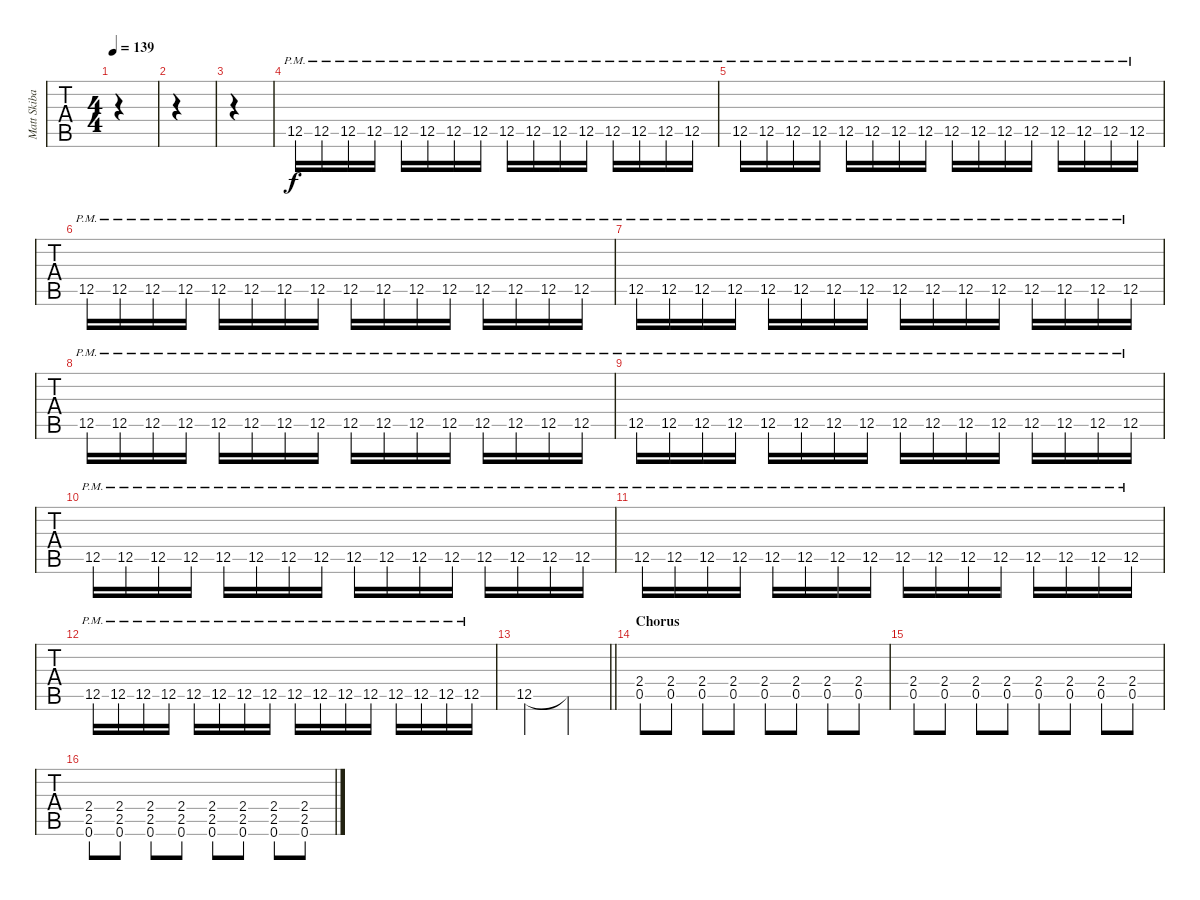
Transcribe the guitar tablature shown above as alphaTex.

\track ("Matt Skiba - Guitar One" "Matt Skiba") {instrument distortionguitar}
\staff {tabs}
\tuning (E4 B3 G3 D3 A2 E2) {hide}
\ts (4 4)
\tempo 139
\clef g2
\ks a
|
|
|
12.5{pm}.16{dy f volume 4} 12.5{pm}.16 12.5{pm}.16 12.5{pm}.16 12.5{pm}.16 12.5{pm}.16 12.5{pm}.16 12.5{pm}.16 12.5{pm}.16 12.5{pm}.16 12.5{pm}.16 12.5{pm}.16 12.5{pm}.16 12.5{pm}.16 12.5{pm}.16 12.5{pm}.16 |
12.5{pm}.16 12.5{pm}.16 12.5{pm}.16 12.5{pm}.16 12.5{pm}.16 12.5{pm}.16 12.5{pm}.16 12.5{pm}.16 12.5{pm}.16 12.5{pm}.16 12.5{pm}.16 12.5{pm}.16 12.5{pm}.16 12.5{pm}.16 12.5{pm}.16 12.5{pm}.16 |
12.5{pm}.16 12.5{pm}.16 12.5{pm}.16 12.5{pm}.16 12.5{pm}.16 12.5{pm}.16 12.5{pm}.16 12.5{pm}.16 12.5{pm}.16 12.5{pm}.16 12.5{pm}.16 12.5{pm}.16 12.5{pm}.16 12.5{pm}.16 12.5{pm}.16 12.5{pm}.16 |
12.5{pm}.16 12.5{pm}.16 12.5{pm}.16 12.5{pm}.16 12.5{pm}.16 12.5{pm}.16 12.5{pm}.16 12.5{pm}.16 12.5{pm}.16 12.5{pm}.16 12.5{pm}.16 12.5{pm}.16 12.5{pm}.16 12.5{pm}.16 12.5{pm}.16 12.5{pm}.16 |
12.5{pm}.16 12.5{pm}.16 12.5{pm}.16 12.5{pm}.16 12.5{pm}.16 12.5{pm}.16 12.5{pm}.16 12.5{pm}.16 12.5{pm}.16 12.5{pm}.16 12.5{pm}.16 12.5{pm}.16 12.5{pm}.16 12.5{pm}.16 12.5{pm}.16 12.5{pm}.16 |
12.5{pm}.16 12.5{pm}.16 12.5{pm}.16 12.5{pm}.16 12.5{pm}.16 12.5{pm}.16 12.5{pm}.16 12.5{pm}.16 12.5{pm}.16 12.5{pm}.16 12.5{pm}.16 12.5{pm}.16 12.5{pm}.16 12.5{pm}.16 12.5{pm}.16 12.5{pm}.16 |
12.5{pm}.16 12.5{pm}.16 12.5{pm}.16 12.5{pm}.16 12.5{pm}.16 12.5{pm}.16 12.5{pm}.16 12.5{pm}.16 12.5{pm}.16 12.5{pm}.16 12.5{pm}.16 12.5{pm}.16 12.5{pm}.16 12.5{pm}.16 12.5{pm}.16 12.5{pm}.16 |
12.5{pm}.16 12.5{pm}.16 12.5{pm}.16 12.5{pm}.16 12.5{pm}.16 12.5{pm}.16 12.5{pm}.16 12.5{pm}.16 12.5{pm}.16 12.5{pm}.16 12.5{pm}.16 12.5{pm}.16 12.5{pm}.16 12.5{pm}.16 12.5{pm}.16 12.5{pm}.16 |
12.5{pm}.16 12.5{pm}.16 12.5{pm}.16 12.5{pm}.16 12.5{pm}.16 12.5{pm}.16 12.5{pm}.16 12.5{pm}.16 12.5{pm}.16 12.5{pm}.16 12.5{pm}.16 12.5{pm}.16 12.5{pm}.16 12.5{pm}.16 12.5{pm}.16 12.5{pm}.16 |
\barLineRight lightlight
12.5.2 12.5{t}.2 |
\section ("" "Chorus")
(2.4 0.5).8{volume 9 instrument distortionguitar} (2.4 0.5).8 (2.4 0.5).8 (2.4 0.5).8 (2.4 0.5).8 (2.4 0.5).8 (2.4 0.5).8 (2.4 0.5).8 |
(2.4 0.5).8 (2.4 0.5).8 (2.4 0.5).8 (2.4 0.5).8 (2.4 0.5).8 (2.4 0.5).8 (2.4 0.5).8 (2.4 0.5).8 |
(2.4 2.5 0.6).8 (2.4 2.5 0.6).8 (2.4 2.5 0.6).8 (2.4 2.5 0.6).8 (2.4 2.5 0.6).8 (2.4 2.5 0.6).8 (2.4 2.5 0.6).8 (2.4 2.5 0.6).8
